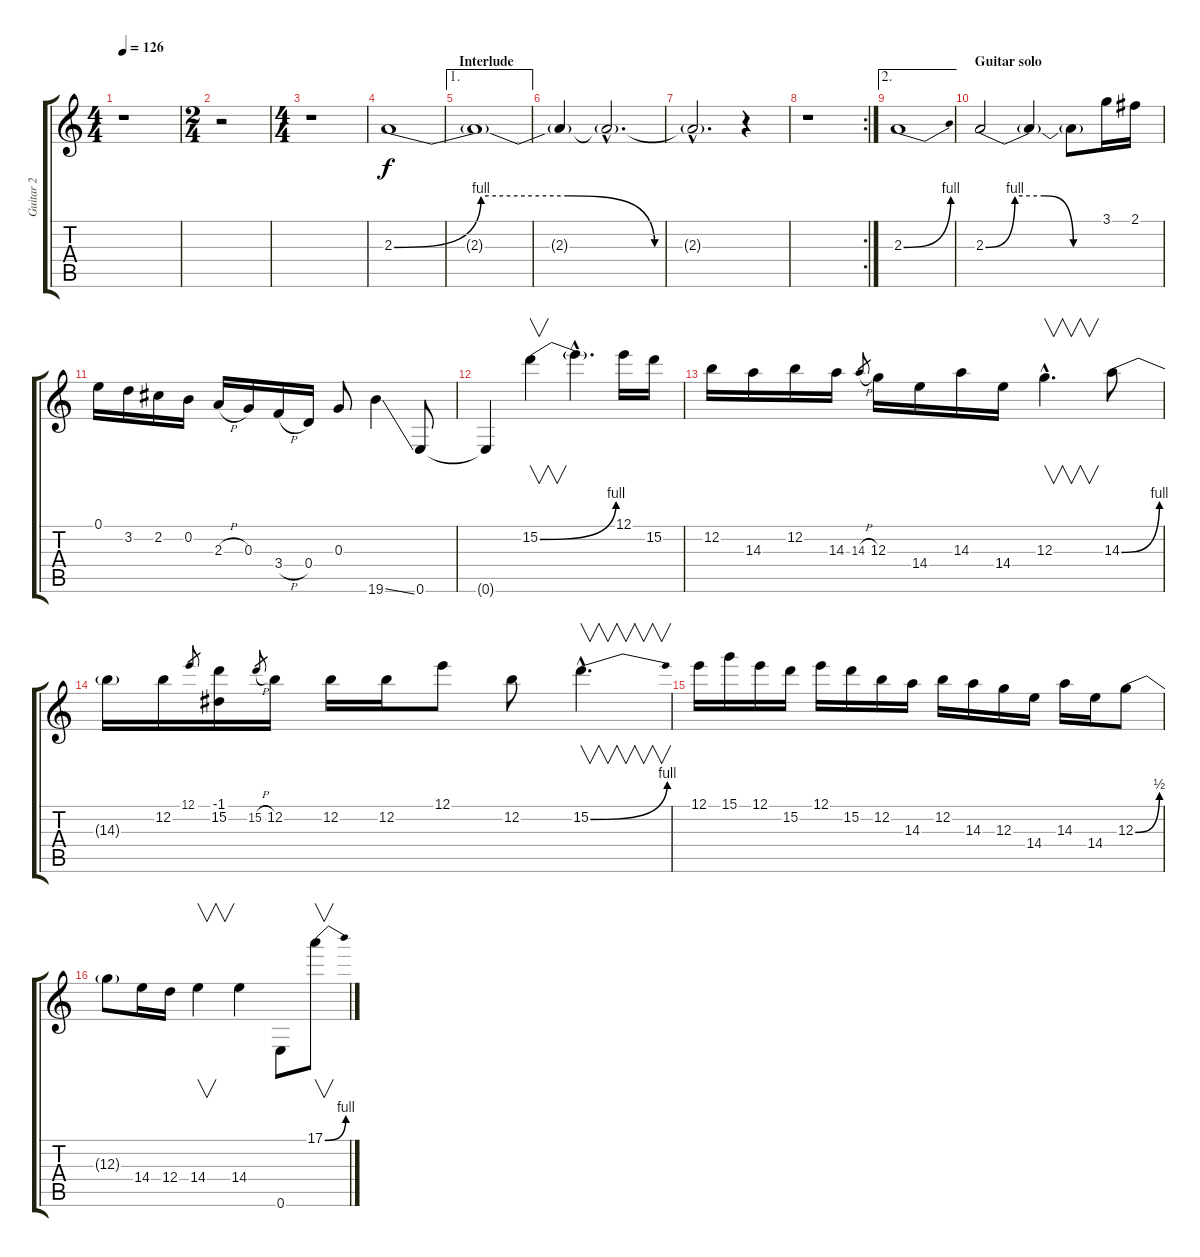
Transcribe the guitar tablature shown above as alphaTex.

\track ("Guitar 2" "Guitar 2") {instrument distortionguitar}
\staff {score tabs}
\tuning (E4 B3 G3 D3 A2 E2) {hide}
\ts (4 4)
\tempo 126
\clef g2
\ks c
r.1{dy f} |
\ts (2 4)
r.2 |
\ts (4 4)
r.1 |
2.3{be (custom 0 0 15 4 30 4 45 0 60 0)}.1 |
\ae 1
\section ("" "Interlude")
2.3{t}.1 |
2.3{t}.4 2.3{hac t}.2{d} |
2.3{hac t}.2{d} r.4 |
\rc 2
r.1 |
\ae 2
2.3{be (bend 0 0 60 4)}.1 |
\section ("" "Guitar solo")
2.3{be (custom 0 0 15 4 30 4 45 0 60 0)}.2 2.3{t}.4 2.3{t}.8 3.1.16 2.1.16 |
0.1.16 3.2.16 2.2.16 0.2.16 2.3{h}.16 0.3.16 3.4{h}.16 0.4.16 0.3.8 19.6{ss}.4 0.6.8 |
0.6{t}.4 15.2{be (bend 0 0 60 4)}.4{v} 15.2{hac t}.4{d} 12.1.16 15.2.16 |
12.2.16 14.3.16 12.2.16 14.3.16 14.3{h}.8{gr} 12.3.16 14.4.16 14.3.16 14.4.16 12.3{hac}.4{v d} 14.3{be (bend 0 0 60 4)}.8 |
14.3{t}.16 12.2.16 12.1.8{gr} (-1.1 15.2).16 15.2{h}.8{gr} 12.2.16 12.2.16 12.2.16 12.1.8 12.2.8 15.2{be (bend 0 0 60 4) hac}.4{v d} |
12.1.16 15.1.16 12.1.16 15.2.16 12.1.16 15.2.16 12.2.16 14.3.16 12.2.16 14.3.16 12.3.16 14.4.16 14.3.16 14.4.16 12.3{be (bend 0 0 60 2)}.8 |
12.3{t}.8 14.4.16 12.4.16 14.4.4{v} 14.4.4 0.6.8 17.1{be (bend 0 0 60 4)}.8{v}
